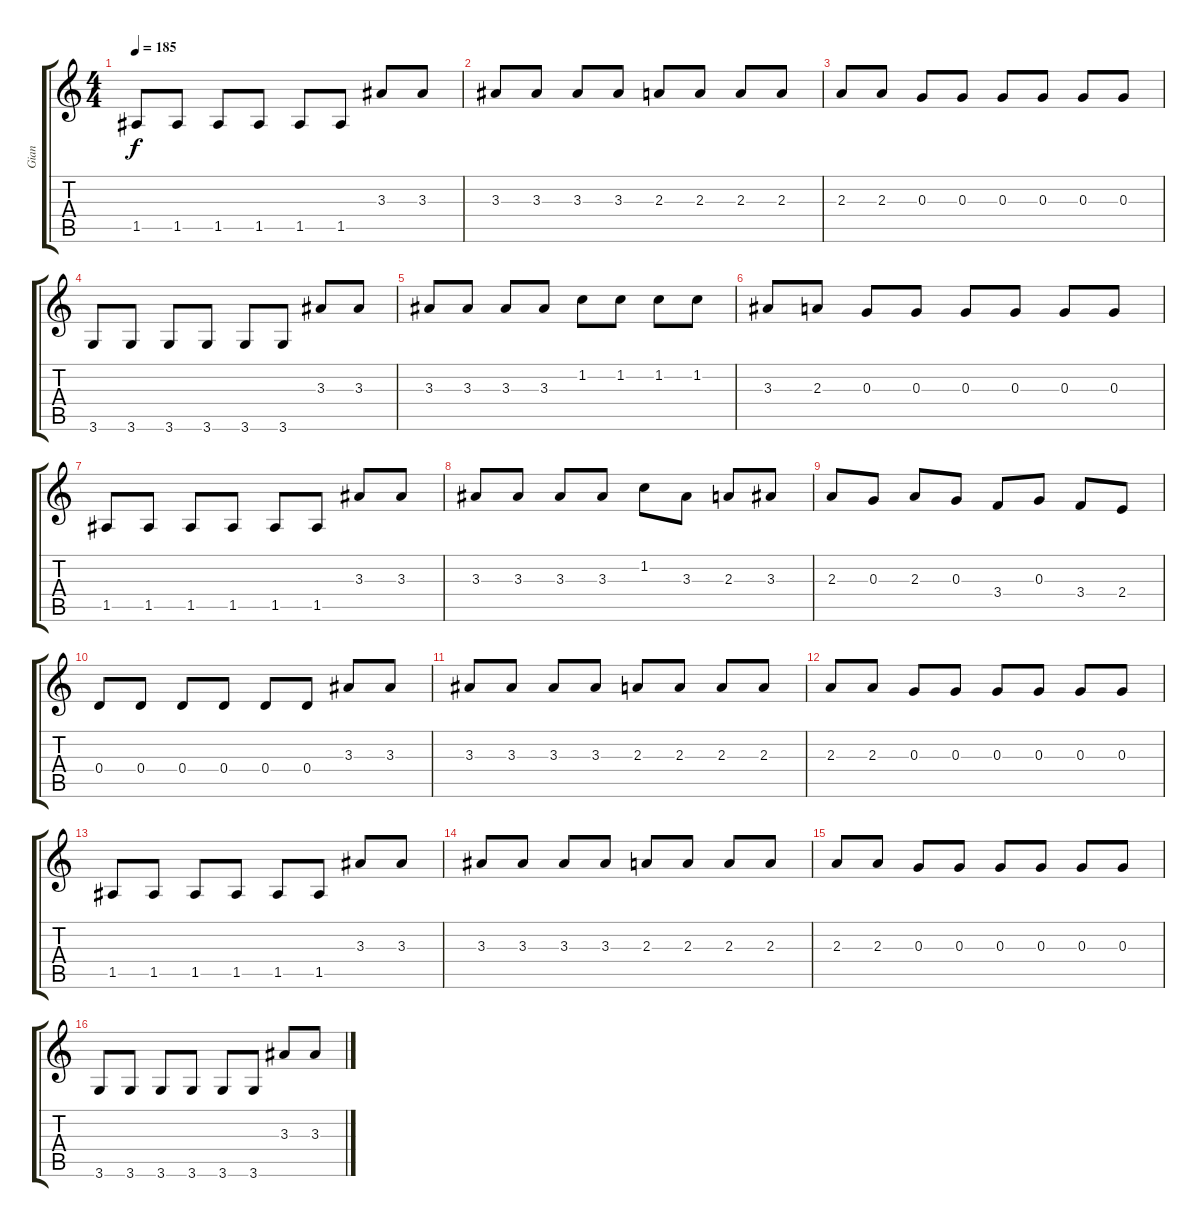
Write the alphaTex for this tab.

\track ("Gian" "Gian") {instrument overdrivenguitar}
\staff {score tabs}
\tuning (E4 B3 G3 D3 A2 E2) {hide}
\ts (4 4)
\tempo 185
\clef g2
\ks c
1.5.8{dy f} 1.5.8 1.5.8 1.5.8 1.5.8 1.5.8 3.3.8 3.3.8 |
3.3.8 3.3.8 3.3.8 3.3.8 2.3.8 2.3.8 2.3.8 2.3.8 |
2.3.8 2.3.8 0.3.8 0.3.8 0.3.8 0.3.8 0.3.8 0.3.8 |
3.6.8 3.6.8 3.6.8 3.6.8 3.6.8 3.6.8 3.3.8 3.3.8 |
3.3.8 3.3.8 3.3.8 3.3.8 1.2.8 1.2.8 1.2.8 1.2.8 |
3.3.8 2.3.8 0.3.8 0.3.8 0.3.8 0.3.8 0.3.8 0.3.8 |
1.5.8 1.5.8 1.5.8 1.5.8 1.5.8 1.5.8 3.3.8 3.3.8 |
3.3.8 3.3.8 3.3.8 3.3.8 1.2.8 3.3.8 2.3.8 3.3.8 |
2.3.8 0.3.8 2.3.8 0.3.8 3.4.8 0.3.8 3.4.8 2.4.8 |
0.4.8 0.4.8 0.4.8 0.4.8 0.4.8 0.4.8 3.3.8 3.3.8 |
3.3.8 3.3.8 3.3.8 3.3.8 2.3.8 2.3.8 2.3.8 2.3.8 |
2.3.8 2.3.8 0.3.8 0.3.8 0.3.8 0.3.8 0.3.8 0.3.8 |
1.5.8 1.5.8 1.5.8 1.5.8 1.5.8 1.5.8 3.3.8 3.3.8 |
3.3.8 3.3.8 3.3.8 3.3.8 2.3.8 2.3.8 2.3.8 2.3.8 |
2.3.8 2.3.8 0.3.8 0.3.8 0.3.8 0.3.8 0.3.8 0.3.8 |
3.6.8 3.6.8 3.6.8 3.6.8 3.6.8 3.6.8 3.3.8 3.3.8
